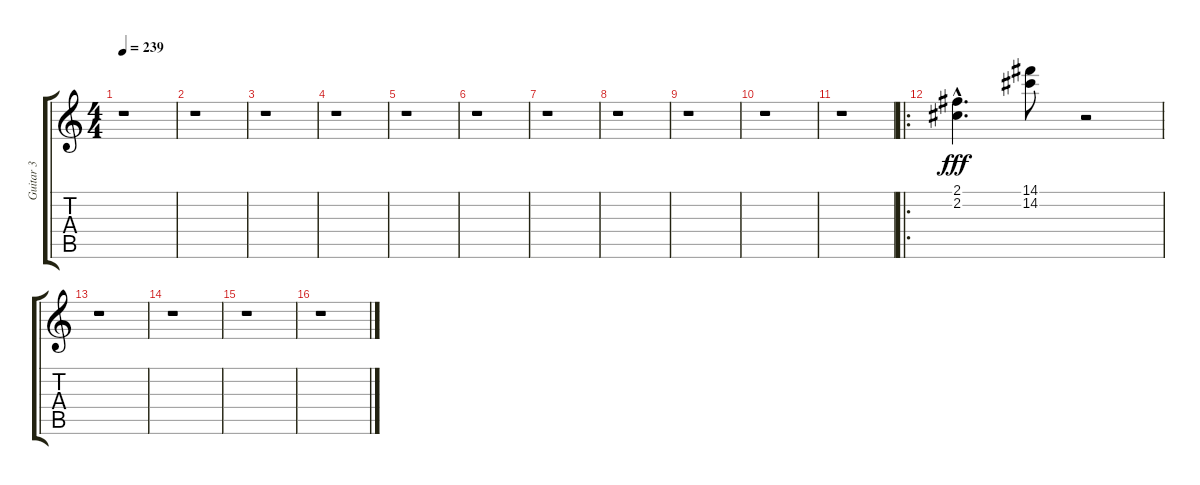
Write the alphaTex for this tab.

\track ("Guitar 3" "Guitar 3") {instrument distortionguitar}
\staff {score tabs}
\tuning (E4 B3 G3 D3 A2 E2) {hide}
\ts (4 4)
\tempo 239
\clef g2
\ks c
r.1{dy f} |
r.1 |
r.1 |
r.1 |
r.1 |
r.1 |
r.1 |
r.1 |
r.1 |
r.1 |
r.1 |
\ro
(2.1{hac} 2.2{hac}).4{d dy fff} (14.1 14.2).8 r.2 |
r.1 |
r.1 |
r.1 |
r.1
